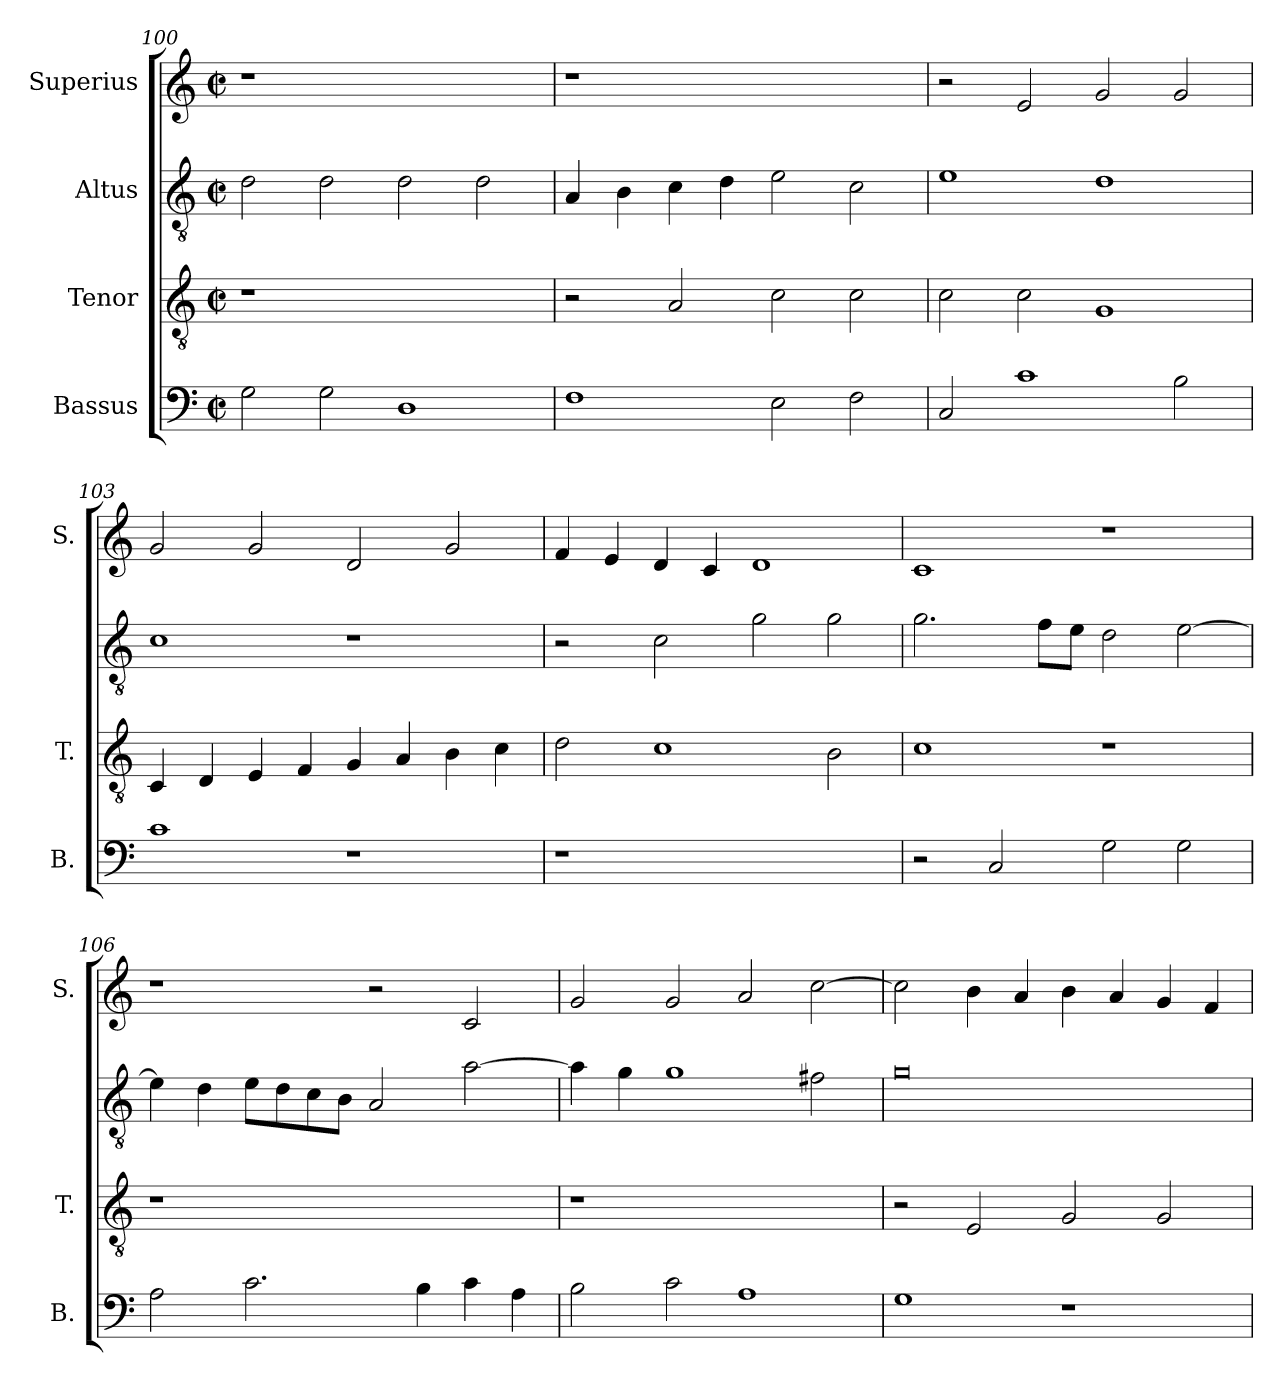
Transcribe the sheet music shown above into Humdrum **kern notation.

**kern	**kern	**kern	**kern
*part4	*part3	*part2	*part1
*staff4	*staff3	*staff2	*staff1
*I"Bassus	*I"Tenor	*I"Altus	*I"Superius
*I'B.	*I'T.	*	*I'S.
*clefF4	*clefGv2	*clefGv2	*clefG2
*	*ITrd7c12	*ITrd7c12	*
*k[]	*k[]	*k[]	*k[]
*C:	*C:	*C:	*C:
*M2/2	*M2/2	*M2/2	*M2/2
*met(c|)	*met(c|)	*met(c|)	*met(c|)
=100	=100	=100	=100
!	!LO:N:vis=1	!	!LO:N:vis=1
2Gi\	1r	2Di\	1r
2Gi\	.	2Di\	.
1Di	1ryy	2Di\	1ryy
.	.	2Di\	.
=101	=101	=101	=101
!	!	!	!LO:N:vis=1
1Fi	2r	4AAi/	1r
.	.	4BBi\	.
.	2AAi/	4Ci\	.
.	.	4Di\	.
2Ei\	2Ci\	2Ei\	1ryy
2Fi\	2Ci\	2Ci\	.
=102	=102	=102	=102
2Ci/	2Ci\	1Ei	2r
1ci	2Ci\	.	2ei/
.	1GGi	1Di	2gi/
2Bi\	.	.	2gi/
!!LO:LB:g=z
=103	=103	=103	=103
1ci	4CCi/	1Ci	2gi/
.	4DDi/	.	.
.	4EEi/	.	2gi/
.	4FFi/	.	.
1r	4GGi/	1r	2di/
.	4AAi/	.	.
.	4BBi\	.	2gi/
.	4Ci\	.	.
=104	=104	=104	=104
!LO:N:vis=1	!	!	!
1r	2Di\	2r	4fi/
.	.	.	4ei/
.	1Ci	2Ci\	4di/
.	.	.	4ci/
1ryy	.	2Gi\	1di
.	2BBi\	2Gi\	.
=105	=105	=105	=105
2r	1Ci	2.Gi\	1ci
2Ci/	.	.	.
.	.	8Fi\L	.
.	.	8Ei\J	.
2Gi\	1r	2Di\	1r
2Gi\	.	[>2Ei\	.
=106	=106	=106	=106
!	!LO:N:vis=1	!	!
2Ai\	1r	4Ei\]	1r
.	.	4Di\	.
2.ci\	.	8Ei\L	.
.	.	8Di\	.
.	.	8Ci\	.
.	.	8BBi\J	.
.	1ryy	2AAi/	2r
4Bi\	.	.	.
4ci\	.	[>2Ai\	2ci/
4Ai\	.	.	.
!!LO:LB:g=z
=107	=107	=107	=107
!	!LO:N:vis=1	!	!
2Bi\	1r	4Ai\]	2gi/
.	.	4Gi\	.
2ci\	.	1Gi	2gi/
1Ai	1ryy	.	2ai/
.	.	2F#Xi\	[>2cci\
=108	=108	=108	=108
1Gi	2r	0Gi	2cci\]
.	2EEi/	.	4bi\
.	.	.	4ai/
1r	2GGi/	.	4bi\
.	.	.	4ai/
.	2GGi/	.	4gi/
.	.	.	4fi/
=	=	=	=
*-	*-	*-	*-
